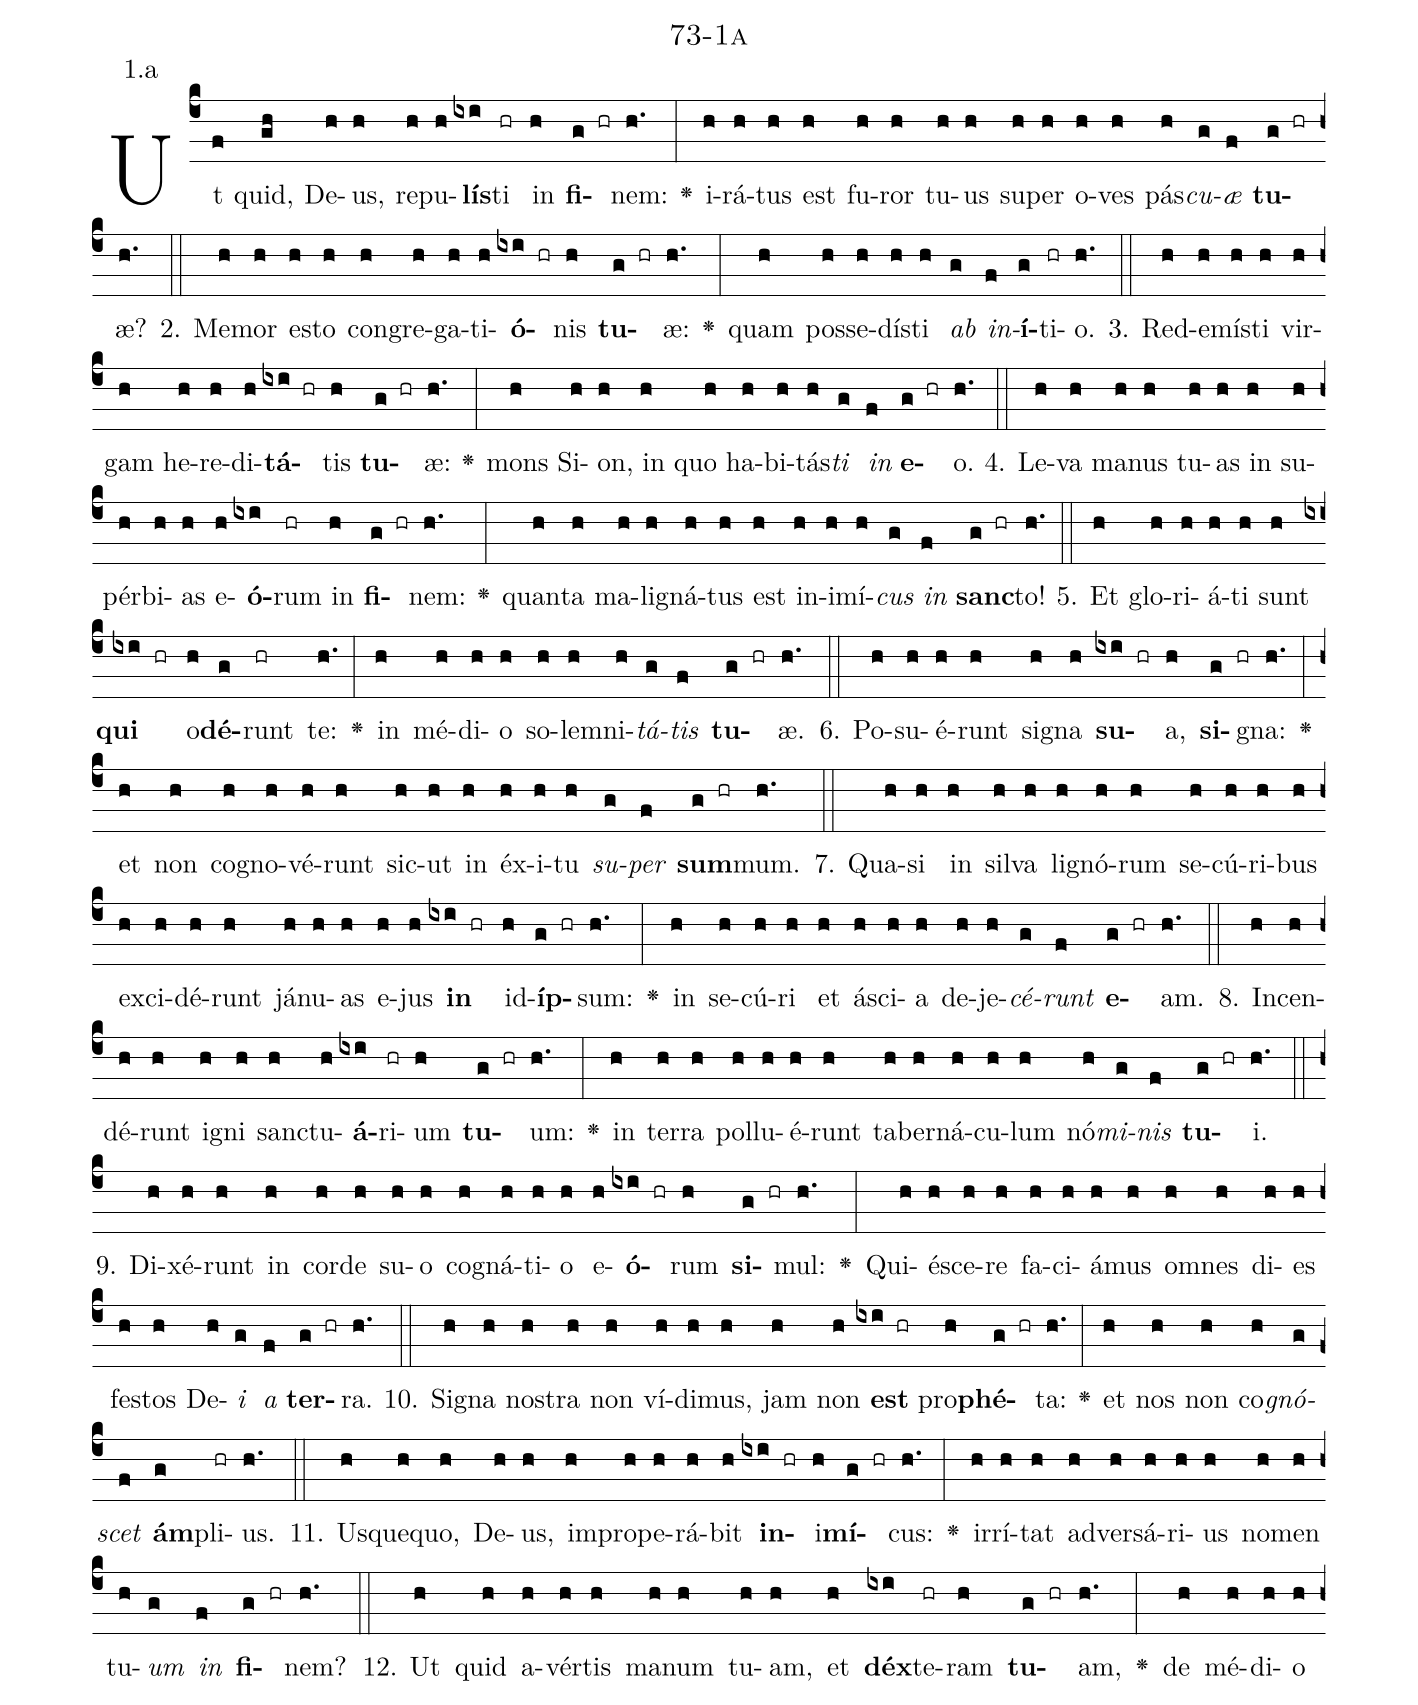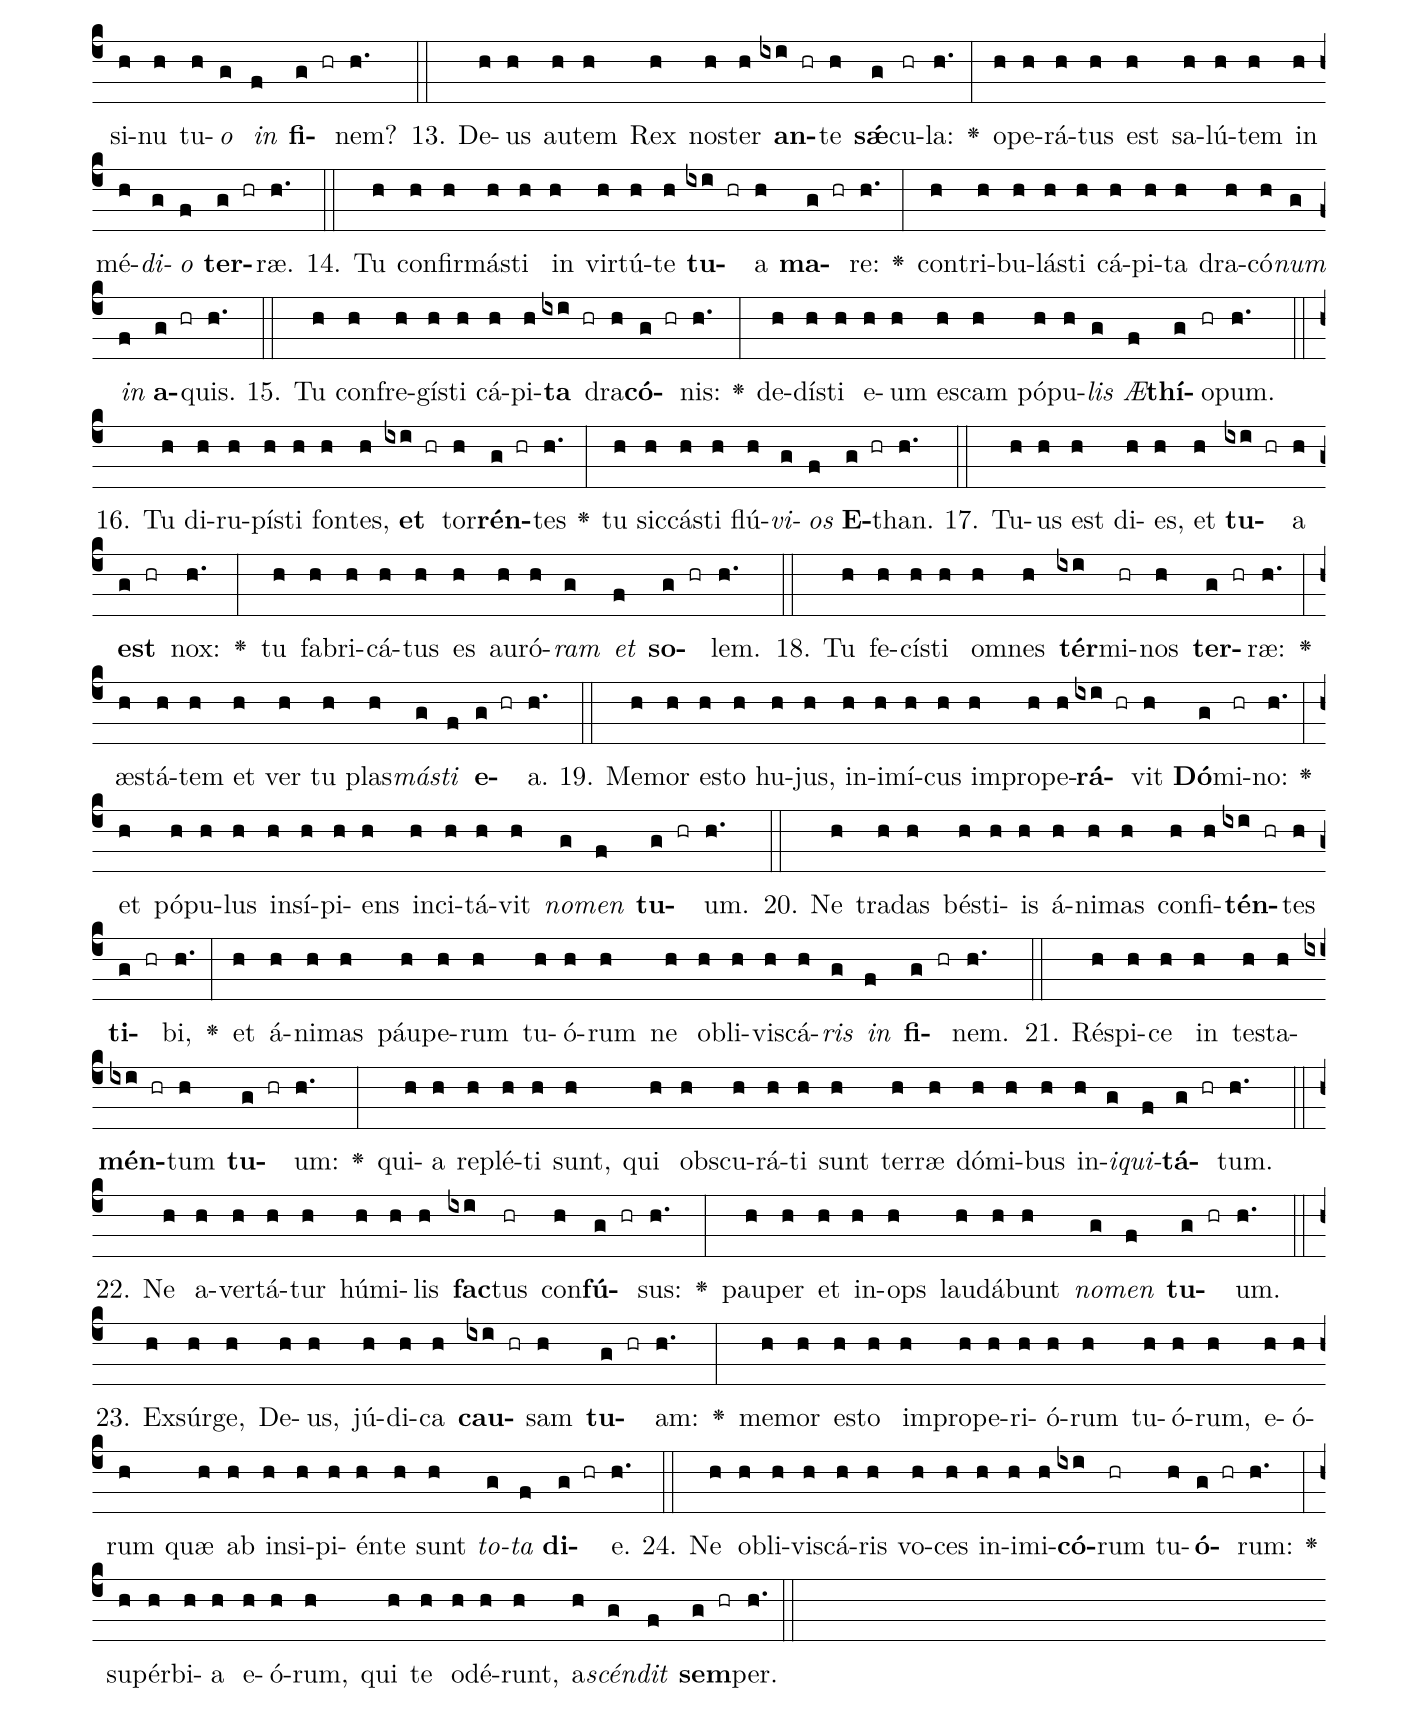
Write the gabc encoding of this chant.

name: 73-1a;
annotation: 1.a;
%%
(c4)Ut(f) quid,(gh) De(h)us,(h) re(h)pu(h)<b>lís</b>(ixi)ti(hr) in(h) <b>fi</b>(g hr)nem:(h.) <v>\greheightstar</v>(:) i(h)rá(h)tus(h) est(h) fu(h)ror(h) tu(h)us(h) su(h)per(h) o(h)ves(h) pás(h)<i>cu</i>(g)<i>æ</i>(f) <b>tu</b>(g hr)æ?(h.) (::)
2. Me(h)mor(h) es(h)to(h) con(h)gre(h)ga(h)ti(h)<b>ó</b>(ixi hr)nis(h) <b>tu</b>(g hr)æ:(h.) <v>\greheightstar</v>(:) quam(h) pos(h)se(h)dís(h)ti(h) <i>ab</i>(g) <i>in</i>(f)<b>í</b>(g)ti(hr)o.(h.) (::)
3. Red(h)e(h)mís(h)ti(h) vir(h)gam(h) he(h)re(h)di(h)<b>tá</b>(ixi hr)tis(h) <b>tu</b>(g hr)æ:(h.) <v>\greheightstar</v>(:) mons(h) Si(h)on,(h) in(h) quo(h) ha(h)bi(h)tás(h)<i>ti</i>(g) <i>in</i>(f) <b>e</b>(g hr)o.(h.) (::)
4. Le(h)va(h) ma(h)nus(h) tu(h)as(h) in(h) su(h)pér(h)bi(h)as(h) e(h)<b>ó</b>(ixi)rum(hr) in(h) <b>fi</b>(g hr)nem:(h.) <v>\greheightstar</v>(:) quan(h)ta(h) ma(h)li(h)gná(h)tus(h) est(h) in(h)i(h)mí(h)<i>cus</i>(g) <i>in</i>(f) <b>sanc</b>(g hr)to!(h.) (::)
5. Et(h) glo(h)ri(h)á(h)ti(h) sunt(h) <b>qui</b>(ixi hr) o(h)<b>dé</b>(g)runt(hr) te:(h.) <v>\greheightstar</v>(:) in(h) mé(h)di(h)o(h) so(h)lem(h)ni(h)<i>tá</i>(g)<i>tis</i>(f) <b>tu</b>(g hr)æ.(h.) (::)
6. Po(h)su(h)é(h)runt(h) si(h)gna(h) <b>su</b>(ixi hr)a,(h) <b>si</b>(g hr)gna:(h.) <v>\greheightstar</v>(:) et(h) non(h) co(h)gno(h)vé(h)runt(h) sic(h)ut(h) in(h) éx(h)i(h)tu(h) <i>su</i>(g)<i>per</i>(f) <b>sum</b>(g hr)mum.(h.) (::)
7. Qua(h)si(h) in(h) sil(h)va(h) li(h)gnó(h)rum(h) se(h)cú(h)ri(h)bus(h) ex(h)ci(h)dé(h)runt(h) já(h)nu(h)as(h) e(h)jus(h) <b>in</b>(ixi hr) id(h)<b>íp</b>(g hr)sum:(h.) <v>\greheightstar</v>(:) in(h) se(h)cú(h)ri(h) et(h) á(h)sci(h)a(h) de(h)je(h)<i>cé</i>(g)<i>runt</i>(f) <b>e</b>(g hr)am.(h.) (::)
8. In(h)cen(h)dé(h)runt(h) i(h)gni(h) sanc(h)tu(h)<b>á</b>(ixi)ri(hr)um(h) <b>tu</b>(g hr)um:(h.) <v>\greheightstar</v>(:) in(h) ter(h)ra(h) pol(h)lu(h)é(h)runt(h) ta(h)ber(h)ná(h)cu(h)lum(h) nó(h)<i>mi</i>(g)<i>nis</i>(f) <b>tu</b>(g hr)i.(h.) (::)
9. Di(h)xé(h)runt(h) in(h) cor(h)de(h) su(h)o(h) co(h)gná(h)ti(h)o(h) e(h)<b>ó</b>(ixi hr)rum(h) <b>si</b>(g hr)mul:(h.) <v>\greheightstar</v>(:) Qui(h)é(h)sce(h)re(h) fa(h)ci(h)á(h)mus(h) om(h)nes(h) di(h)es(h) fes(h)tos(h) De(h)<i>i</i>(g) <i>a</i>(f) <b>ter</b>(g hr)ra.(h.) (::)
10. Si(h)gna(h) nos(h)tra(h) non(h) ví(h)di(h)mus,(h) jam(h) non(h) <b>est</b>(ixi hr) pro(h)<b>phé</b>(g hr)ta:(h.) <v>\greheightstar</v>(:) et(h) nos(h) non(h) co(h)<i>gnó</i>(g)<i>scet</i>(f) <b>ám</b>(g)pli(hr)us.(h.) (::)
11. Us(h)que(h)quo,(h) De(h)us,(h) im(h)pro(h)pe(h)rá(h)bit(h) <b>in</b>(ixi hr)i(h)<b>mí</b>(g hr)cus:(h.) <v>\greheightstar</v>(:) ir(h)rí(h)tat(h) ad(h)ver(h)sá(h)ri(h)us(h) no(h)men(h) tu(h)<i>um</i>(g) <i>in</i>(f) <b>fi</b>(g hr)nem?(h.) (::)
12. Ut(h) quid(h) a(h)vér(h)tis(h) ma(h)num(h) tu(h)am,(h) et(h) <b>déx</b>(ixi)te(hr)ram(h) <b>tu</b>(g hr)am,(h.) <v>\greheightstar</v>(:) de(h) mé(h)di(h)o(h) si(h)nu(h) tu(h)<i>o</i>(g) <i>in</i>(f) <b>fi</b>(g hr)nem?(h.) (::)
13. De(h)us(h) au(h)tem(h) Rex(h) nos(h)ter(h) <b>an</b>(ixi hr)te(h) <b>sǽ</b>(g)cu(hr)la:(h.) <v>\greheightstar</v>(:) o(h)pe(h)rá(h)tus(h) est(h) sa(h)lú(h)tem(h) in(h) mé(h)<i>di</i>(g)<i>o</i>(f) <b>ter</b>(g hr)ræ.(h.) (::)
14. Tu(h) con(h)fir(h)más(h)ti(h) in(h) vir(h)tú(h)te(h) <b>tu</b>(ixi hr)a(h) <b>ma</b>(g hr)re:(h.) <v>\greheightstar</v>(:) con(h)tri(h)bu(h)lás(h)ti(h) cá(h)pi(h)ta(h) dra(h)có(h)<i>num</i>(g) <i>in</i>(f) <b>a</b>(g hr)quis.(h.) (::)
15. Tu(h) con(h)fre(h)gís(h)ti(h) cá(h)pi(h)<b>ta</b>(ixi hr) dra(h)<b>có</b>(g hr)nis:(h.) <v>\greheightstar</v>(:) de(h)dís(h)ti(h) e(h)um(h) es(h)cam(h) pó(h)pu(h)<i>lis</i>(g) <i>Æ</i>(f)<b>thí</b>(g)o(hr)pum.(h.) (::)
16. Tu(h) di(h)ru(h)pís(h)ti(h) fon(h)tes,(h) <b>et</b>(ixi hr) tor(h)<b>rén</b>(g hr)tes(h.) <v>\greheightstar</v>(:) tu(h) sic(h)cás(h)ti(h) flú(h)<i>vi</i>(g)<i>os</i>(f) <b>E</b>(g hr)than.(h.) (::)
17. Tu(h)us(h) est(h) di(h)es,(h) et(h) <b>tu</b>(ixi hr)a(h) <b>est</b>(g hr) nox:(h.) <v>\greheightstar</v>(:) tu(h) fa(h)bri(h)cá(h)tus(h) es(h) au(h)ró(h)<i>ram</i>(g) <i>et</i>(f) <b>so</b>(g hr)lem.(h.) (::)
18. Tu(h) fe(h)cís(h)ti(h) om(h)nes(h) <b>tér</b>(ixi)mi(hr)nos(h) <b>ter</b>(g hr)ræ:(h.) <v>\greheightstar</v>(:) æs(h)tá(h)tem(h) et(h) ver(h) tu(h) plas(h)<i>más</i>(g)<i>ti</i>(f) <b>e</b>(g hr)a.(h.) (::)
19. Me(h)mor(h) es(h)to(h) hu(h)jus,(h) in(h)i(h)mí(h)cus(h) im(h)pro(h)pe(h)<b>rá</b>(ixi hr)vit(h) <b>Dó</b>(g)mi(hr)no:(h.) <v>\greheightstar</v>(:) et(h) pó(h)pu(h)lus(h) in(h)sí(h)pi(h)ens(h) in(h)ci(h)tá(h)vit(h) <i>no</i>(g)<i>men</i>(f) <b>tu</b>(g hr)um.(h.) (::)
20. Ne(h) tra(h)das(h) bés(h)ti(h)is(h) á(h)ni(h)mas(h) con(h)fi(h)<b>tén</b>(ixi hr)tes(h) <b>ti</b>(g hr)bi,(h.) <v>\greheightstar</v>(:) et(h) á(h)ni(h)mas(h) páu(h)pe(h)rum(h) tu(h)ó(h)rum(h) ne(h) ob(h)li(h)vis(h)cá(h)<i>ris</i>(g) <i>in</i>(f) <b>fi</b>(g hr)nem.(h.) (::)
21. Ré(h)spi(h)ce(h) in(h) tes(h)ta(h)<b>mén</b>(ixi hr)tum(h) <b>tu</b>(g hr)um:(h.) <v>\greheightstar</v>(:) qui(h)a(h) re(h)plé(h)ti(h) sunt,(h) qui(h) obs(h)cu(h)rá(h)ti(h) sunt(h) ter(h)ræ(h) dó(h)mi(h)bus(h) in(h)<i>i</i>(g)<i>qui</i>(f)<b>tá</b>(g hr)tum.(h.) (::)
22. Ne(h) a(h)ver(h)tá(h)tur(h) hú(h)mi(h)lis(h) <b>fac</b>(ixi)tus(hr) con(h)<b>fú</b>(g hr)sus:(h.) <v>\greheightstar</v>(:) pau(h)per(h) et(h) in(h)ops(h) lau(h)dá(h)bunt(h) <i>no</i>(g)<i>men</i>(f) <b>tu</b>(g hr)um.(h.) (::)
23. Ex(h)súr(h)ge,(h) De(h)us,(h) jú(h)di(h)ca(h) <b>cau</b>(ixi hr)sam(h) <b>tu</b>(g hr)am:(h.) <v>\greheightstar</v>(:) me(h)mor(h) es(h)to(h) im(h)pro(h)pe(h)ri(h)ó(h)rum(h) tu(h)ó(h)rum,(h) e(h)ó(h)rum(h) quæ(h) ab(h) in(h)si(h)pi(h)én(h)te(h) sunt(h) <i>to</i>(g)<i>ta</i>(f) <b>di</b>(g hr)e.(h.) (::)
24. Ne(h) ob(h)li(h)vis(h)cá(h)ris(h) vo(h)ces(h) in(h)i(h)mi(h)<b>có</b>(ixi)rum(hr) tu(h)<b>ó</b>(g hr)rum:(h.) <v>\greheightstar</v>(:) su(h)pér(h)bi(h)a(h) e(h)ó(h)rum,(h) qui(h) te(h) o(h)dé(h)runt,(h) a(h)<i>scén</i>(g)<i>dit</i>(f) <b>sem</b>(g hr)per.(h.) (::)
